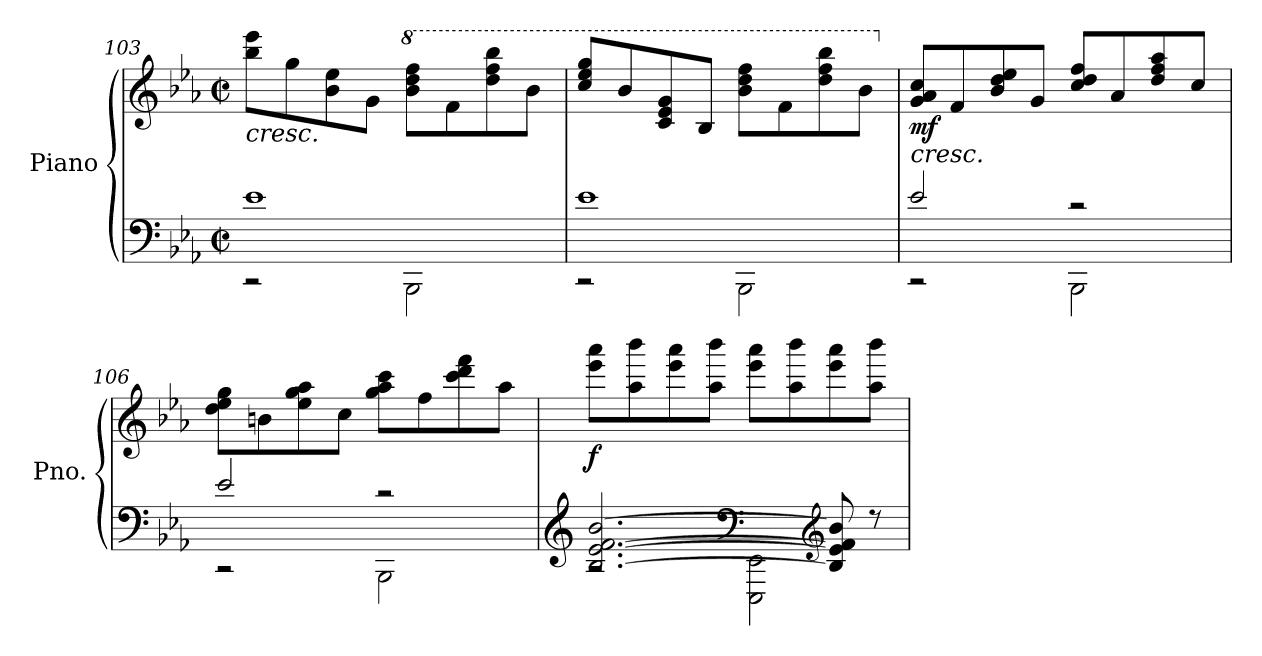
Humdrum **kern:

**kern	**kern	**dynam
*part1	*part1	*part1
*staff2	*staff1	*staff1/2
*I"Piano	*	*
*I'Pno.	*	*
!!LO:LB:g=z
*clefF4	*clefG2	*
*k[b-e-a-]	*k[b-e-a-]	*
*M2/2	*M2/2	*
*met(c|)	*met(c|)	*
=103	=103	=103
*^	*	*
!	!	!LO:TX:b:i:t=cresc.	!
1e-	2r	8bb-\ 8eee-\L	.
.	.	8gg\	.
.	.	8b-\ 8ee-\	.
.	.	8g\J	.
*	*	*8va	*
.	2BBB-\	8bb-\ 8ddd\ 8fff\L	.
.	.	8ff\	.
.	.	8ddd\ 8fff\ 8bbb-\	.
.	.	8bb-\J	.
=104	=104	=104	=104
1e-	2r	8ccc/ 8eee-/ 8ggg/L	.
.	.	8bb-/	.
.	.	8cc/ 8ee-/ 8gg/	.
.	.	8b-/J	.
.	2BBB-\	8bb-\ 8ddd\ 8fff\L	.
.	.	8ff\	.
.	.	8ddd\ 8fff\ 8bbb-\	.
.	.	8bb-\J	.
=105	=105	=105	=105
*	*	*X8va	*
!	!	!LO:TX:b:i:t=cresc.	!
!	!	!	!LO:DY:b
2e-/	2r	8g/ 8a-/ 8cc/L	mf
.	.	8f/	.
.	.	8b-/ 8dd/ 8ee-/	.
.	.	8g/J	.
2r	2BBB-\	8cc/ 8dd/ 8ff/L	.
.	.	8a-/	.
.	.	8dd/ 8ff/ 8aa-/	.
.	.	8cc/J	.
=106	=106	=106	=106
2e-/	2r	8dd\ 8ee-\ 8gg\L	.
.	.	8bn\	.
.	.	8ee-\ 8gg\ 8aa-\	.
.	.	8cc\J	.
2r	2BBB-\	8gg\ 8aa-\ 8ccc\L	.
.	.	8ff\	.
.	.	8ccc\ 8ddd\ 8fff\	.
.	.	8aa-\J	.
!!LO:LB:g=z
=107	=107	=107	=107
*clefG2	*	*	*
!	!	!	!LO:DY:b
[2.B-/ [2.e-/ [2.f/ [2.b-/	2rA	8eee-\ 8aaa-\L	f
.	.	8aa-\ 8bbb-\	.
.	.	8eee-\ 8aaa-\	.
.	.	8aa-\ 8bbb-\J	.
*clefF4	*	*	*
.	2EEE-\ 2EE-\	8eee-\ 8aaa-\L	.
.	.	8aa-\ 8bbb-\	.
*clefG2	*	*	*
8B-/] 8e-/] 8f/] 8b-/]	.	8eee-\ 8aaa-\	.
8r	.	8aa-\ 8bbb-\J	.
*v	*v	*	*
=	=	=
*-	*-	*-
